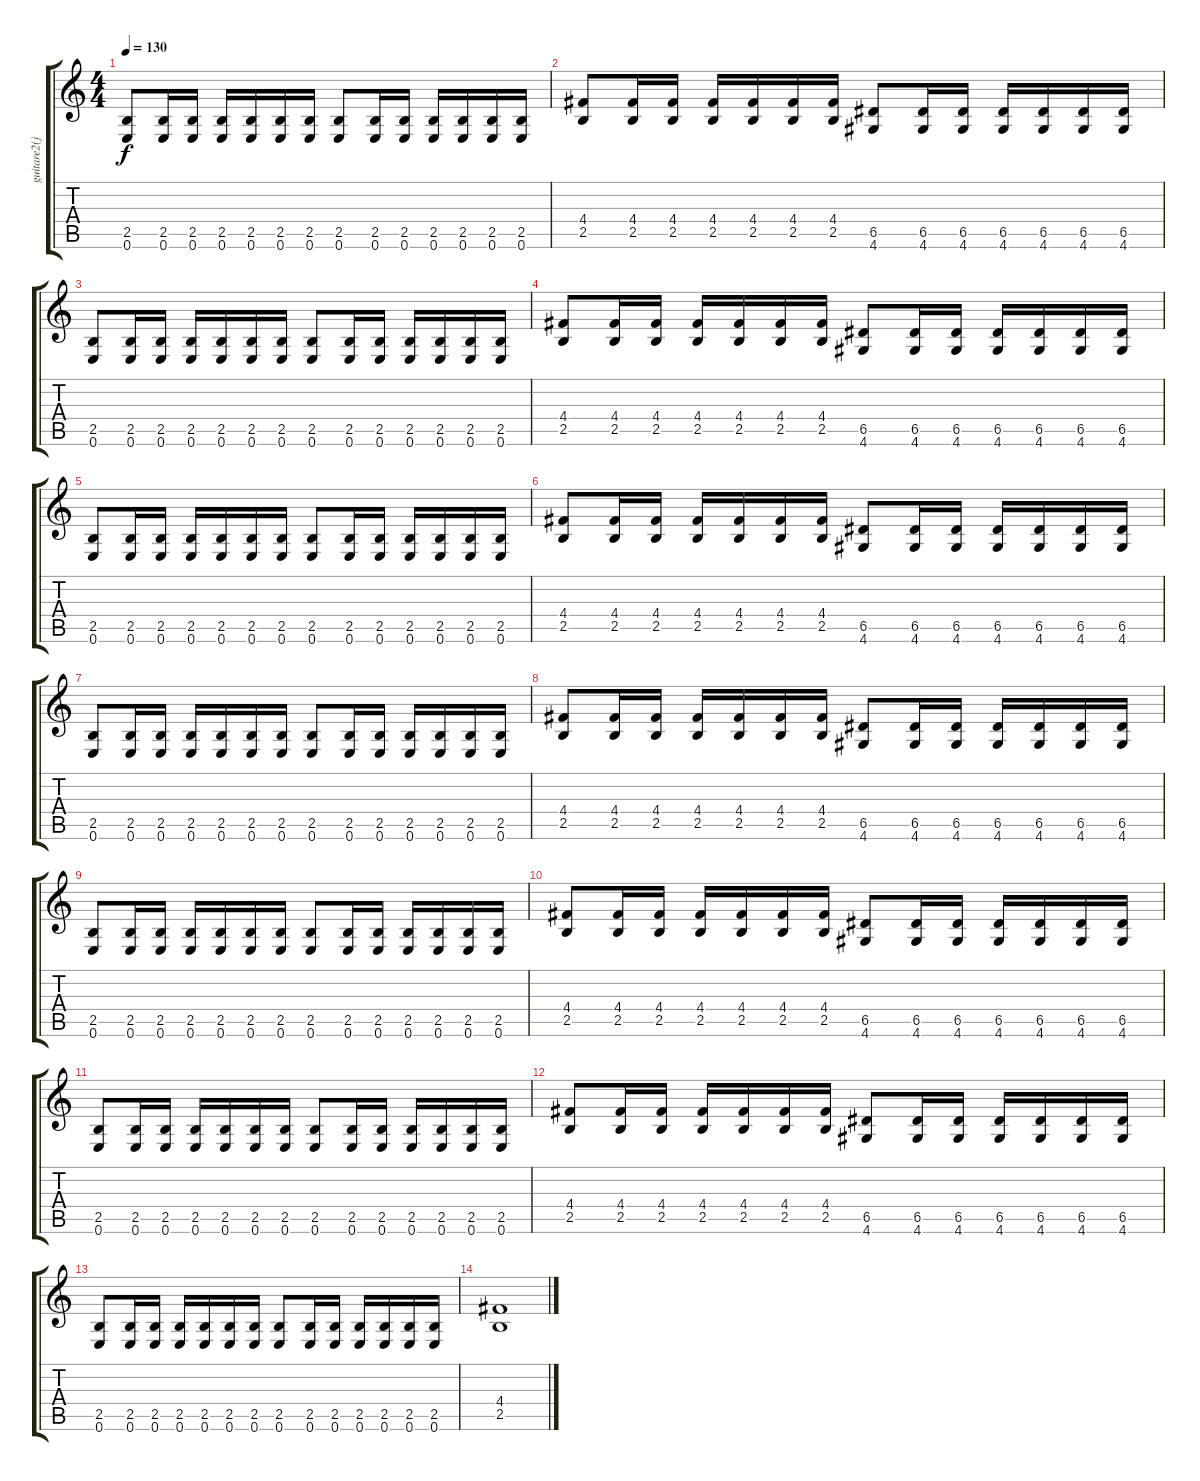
\track ("guitare2(john)" "guitare2(j") {instrument distortionguitar}
\staff {score tabs}
\tuning (E4 B3 G3 D3 A2 E2) {hide}
\ts (4 4)
\tempo 130
\clef g2
\ks c
(2.5 0.6).8{dy f} (2.5 0.6).16 (2.5 0.6).16 (2.5 0.6).16 (2.5 0.6).16 (2.5 0.6).16 (2.5 0.6).16 (2.5 0.6).8 (2.5 0.6).16 (2.5 0.6).16 (2.5 0.6).16 (2.5 0.6).16 (2.5 0.6).16 (2.5 0.6).16 |
(4.4 2.5).8 (4.4 2.5).16 (4.4 2.5).16 (4.4 2.5).16 (4.4 2.5).16 (4.4 2.5).16 (4.4 2.5).16 (6.5 4.6).8 (6.5 4.6).16 (6.5 4.6).16 (6.5 4.6).16 (6.5 4.6).16 (6.5 4.6).16 (6.5 4.6).16 |
(2.5 0.6).8 (2.5 0.6).16 (2.5 0.6).16 (2.5 0.6).16 (2.5 0.6).16 (2.5 0.6).16 (2.5 0.6).16 (2.5 0.6).8 (2.5 0.6).16 (2.5 0.6).16 (2.5 0.6).16 (2.5 0.6).16 (2.5 0.6).16 (2.5 0.6).16 |
(4.4 2.5).8 (4.4 2.5).16 (4.4 2.5).16 (4.4 2.5).16 (4.4 2.5).16 (4.4 2.5).16 (4.4 2.5).16 (6.5 4.6).8 (6.5 4.6).16 (6.5 4.6).16 (6.5 4.6).16 (6.5 4.6).16 (6.5 4.6).16 (6.5 4.6).16 |
(2.5 0.6).8 (2.5 0.6).16 (2.5 0.6).16 (2.5 0.6).16 (2.5 0.6).16 (2.5 0.6).16 (2.5 0.6).16 (2.5 0.6).8 (2.5 0.6).16 (2.5 0.6).16 (2.5 0.6).16 (2.5 0.6).16 (2.5 0.6).16 (2.5 0.6).16 |
(4.4 2.5).8 (4.4 2.5).16 (4.4 2.5).16 (4.4 2.5).16 (4.4 2.5).16 (4.4 2.5).16 (4.4 2.5).16 (6.5 4.6).8 (6.5 4.6).16 (6.5 4.6).16 (6.5 4.6).16 (6.5 4.6).16 (6.5 4.6).16 (6.5 4.6).16 |
(2.5 0.6).8 (2.5 0.6).16 (2.5 0.6).16 (2.5 0.6).16 (2.5 0.6).16 (2.5 0.6).16 (2.5 0.6).16 (2.5 0.6).8 (2.5 0.6).16 (2.5 0.6).16 (2.5 0.6).16 (2.5 0.6).16 (2.5 0.6).16 (2.5 0.6).16 |
(4.4 2.5).8 (4.4 2.5).16 (4.4 2.5).16 (4.4 2.5).16 (4.4 2.5).16 (4.4 2.5).16 (4.4 2.5).16 (6.5 4.6).8 (6.5 4.6).16 (6.5 4.6).16 (6.5 4.6).16 (6.5 4.6).16 (6.5 4.6).16 (6.5 4.6).16 |
(2.5 0.6).8 (2.5 0.6).16 (2.5 0.6).16 (2.5 0.6).16 (2.5 0.6).16 (2.5 0.6).16 (2.5 0.6).16 (2.5 0.6).8 (2.5 0.6).16 (2.5 0.6).16 (2.5 0.6).16 (2.5 0.6).16 (2.5 0.6).16 (2.5 0.6).16 |
(4.4 2.5).8 (4.4 2.5).16 (4.4 2.5).16 (4.4 2.5).16 (4.4 2.5).16 (4.4 2.5).16 (4.4 2.5).16 (6.5 4.6).8 (6.5 4.6).16 (6.5 4.6).16 (6.5 4.6).16 (6.5 4.6).16 (6.5 4.6).16 (6.5 4.6).16 |
(2.5 0.6).8 (2.5 0.6).16 (2.5 0.6).16 (2.5 0.6).16 (2.5 0.6).16 (2.5 0.6).16 (2.5 0.6).16 (2.5 0.6).8 (2.5 0.6).16 (2.5 0.6).16 (2.5 0.6).16 (2.5 0.6).16 (2.5 0.6).16 (2.5 0.6).16 |
(4.4 2.5).8 (4.4 2.5).16 (4.4 2.5).16 (4.4 2.5).16 (4.4 2.5).16 (4.4 2.5).16 (4.4 2.5).16 (6.5 4.6).8 (6.5 4.6).16 (6.5 4.6).16 (6.5 4.6).16 (6.5 4.6).16 (6.5 4.6).16 (6.5 4.6).16 |
(2.5 0.6).8 (2.5 0.6).16 (2.5 0.6).16 (2.5 0.6).16 (2.5 0.6).16 (2.5 0.6).16 (2.5 0.6).16 (2.5 0.6).8 (2.5 0.6).16 (2.5 0.6).16 (2.5 0.6).16 (2.5 0.6).16 (2.5 0.6).16 (2.5 0.6).16 |
(4.4 2.5).1
